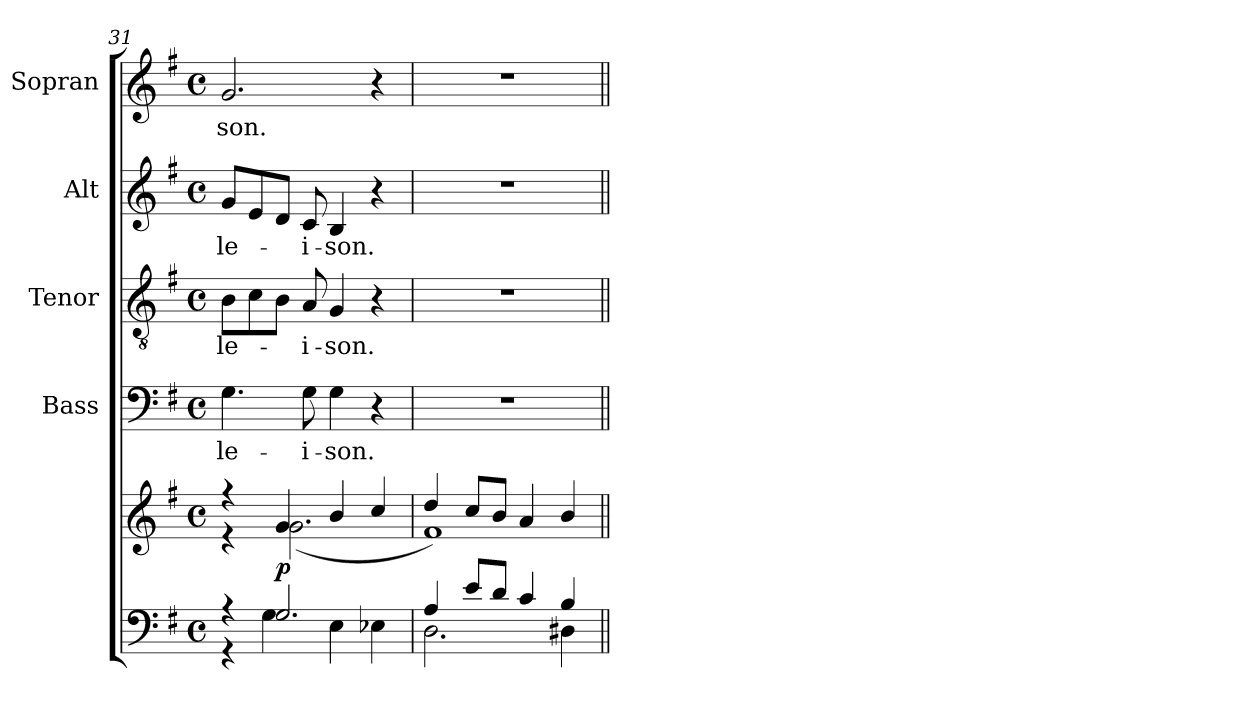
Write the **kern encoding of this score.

**kern	**kern	**dynam	**kern	**text	**kern	**text	**kern	**text	**kern	**text
*part5	*part5	*part5	*part4	*part4	*part3	*part3	*part2	*part2	*part1	*part1
*staff6	*staff5	*staff5/6	*staff4	*staff4	*staff3	*staff3	*staff2	*staff2	*staff1	*staff1
*	*	*	*I"Bass	*	*I"Tenor	*	*I"Alt	*	*I"Sopran	*
*	*	*	*I'B.	*	*I'T.	*	*I'A.	*	*I'S.	*
*clefF4	*clefG2	*	*clefF4	*	*clefGv2	*	*clefG2	*	*clefG2	*
*k[f#]	*k[f#]	*	*k[f#]	*	*k[f#]	*	*k[f#]	*	*k[f#]	*
*G:	*G:	*	*G:	*	*G:	*	*G:	*	*G:	*
*M4/4	*M4/4	*	*M4/4	*	*M4/4	*	*M4/4	*	*M4/4	*
*met(c)	*met(c)	*	*met(c)	*	*met(c)	*	*met(c)	*	*met(c)	*
=31	=31	=31	=31	=31	=31	=31	=31	=31	=31	=31
*^	*^	*	*	*	*	*	*	*	*	*
!	!	!	!	!	!	!LO:LY:b	!	!LO:LY:b	!	!LO:LY:b	!	!LO:LY:b
4r	4r	4r	4r	.	4.G\	-le-	8B\L	-le-	8g/L	-le-	2.g/	-son.
.	.	.	.	.	.	.	8c\	.	8e/	.	.	.
!	!	!	!	!LO:DY:b	!	!	!	!	!	!	!	!
2.G/	4G\	4g/	(<2.g\	p	.	.	8B\J	.	8d/J	.	.	.
!	!	!	!	!	!	!LO:LY:b	!	!LO:LY:b	!	!LO:LY:b	!	!
.	.	.	.	.	8G\	-i-	8A/	-i-	8c/	-i-	.	.
!	!	!	!	!	!	!LO:LY:b	!	!LO:LY:b	!	!LO:LY:b	!	!
.	4E\	4b/	.	.	4G\	-son.	4G/	-son.	4B/	-son.	.	.
.	4E-X\	4cc/	.	.	4r	.	4r	.	4r	.	4r	.
!!LO:PB:g=z
=32	=32	=32	=32	=32	=32	=32	=32	=32	=32	=32	=32	=32
4A/	2.D\	4dd/	1f#)	.	1r	.	1r	.	1r	.	1r	.
8e/L	.	8cc/L	.	.	.	.	.	.	.	.	.	.
8d/J	.	8b/J	.	.	.	.	.	.	.	.	.	.
4c/	.	4a/	.	.	.	.	.	.	.	.	.	.
4B/	4D#X\	4b/	.	.	.	.	.	.	.	.	.	.
*v	*v	*	*	*	*	*	*	*	*	*	*	*
*	*v	*v	*	*	*	*	*	*	*	*	*
=||	=||	=||	=||	=||	=||	=||	=||	=||	=||	=||
*-	*-	*-	*-	*-	*-	*-	*-	*-	*-	*-
